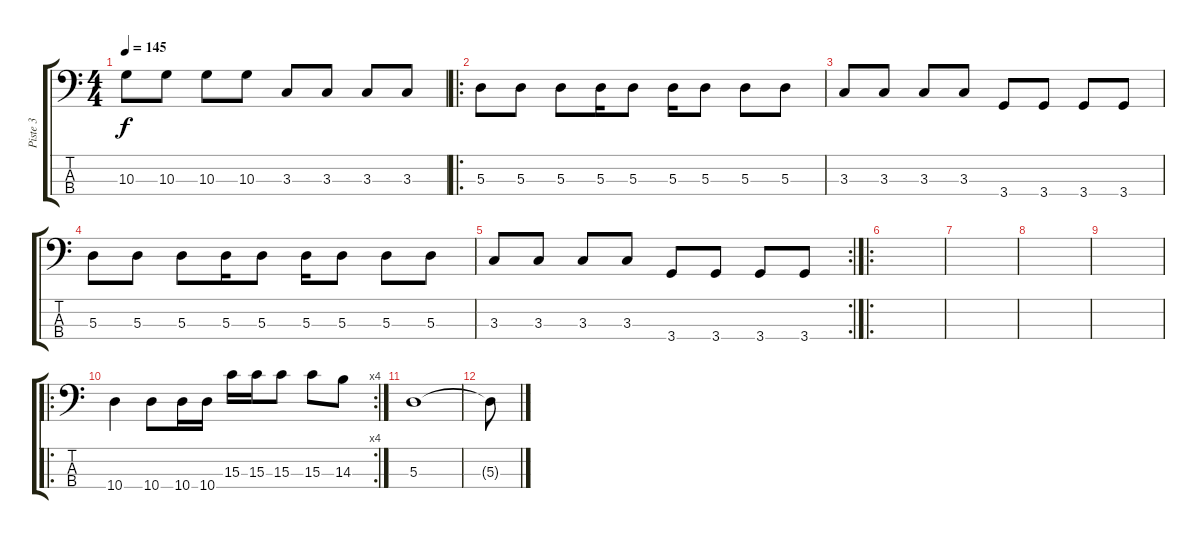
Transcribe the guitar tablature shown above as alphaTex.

\track ("Piste 3" "Piste 3") {instrument electricbassfinger}
\staff {score tabs}
\tuning (G2 D2 A1 E1) {hide}
\ts (4 4)
\tempo 145
\clef f4
\ks c
10.3.8{dy f} 10.3.8 10.3.8 10.3.8 3.3.8 3.3.8 3.3.8 3.3.8 |
\ro
5.3.8 5.3.8 5.3.8 5.3.16 5.3.8 5.3.16 5.3.8 5.3.8 5.3.8 |
3.3.8 3.3.8 3.3.8 3.3.8 3.4.8 3.4.8 3.4.8 3.4.8 |
5.3.8 5.3.8 5.3.8 5.3.16 5.3.8 5.3.16 5.3.8 5.3.8 5.3.8 |
\rc 2
3.3.8 3.3.8 3.3.8 3.3.8 3.4.8 3.4.8 3.4.8 3.4.8 |
\ro
|
|
|
|
\ro
\rc 4
10.4.4 10.4.8 10.4.16 10.4.16 15.3.16 15.3.16 15.3.8 15.3.8 14.3.8 |
5.3.1 |
5.3{t}.8
